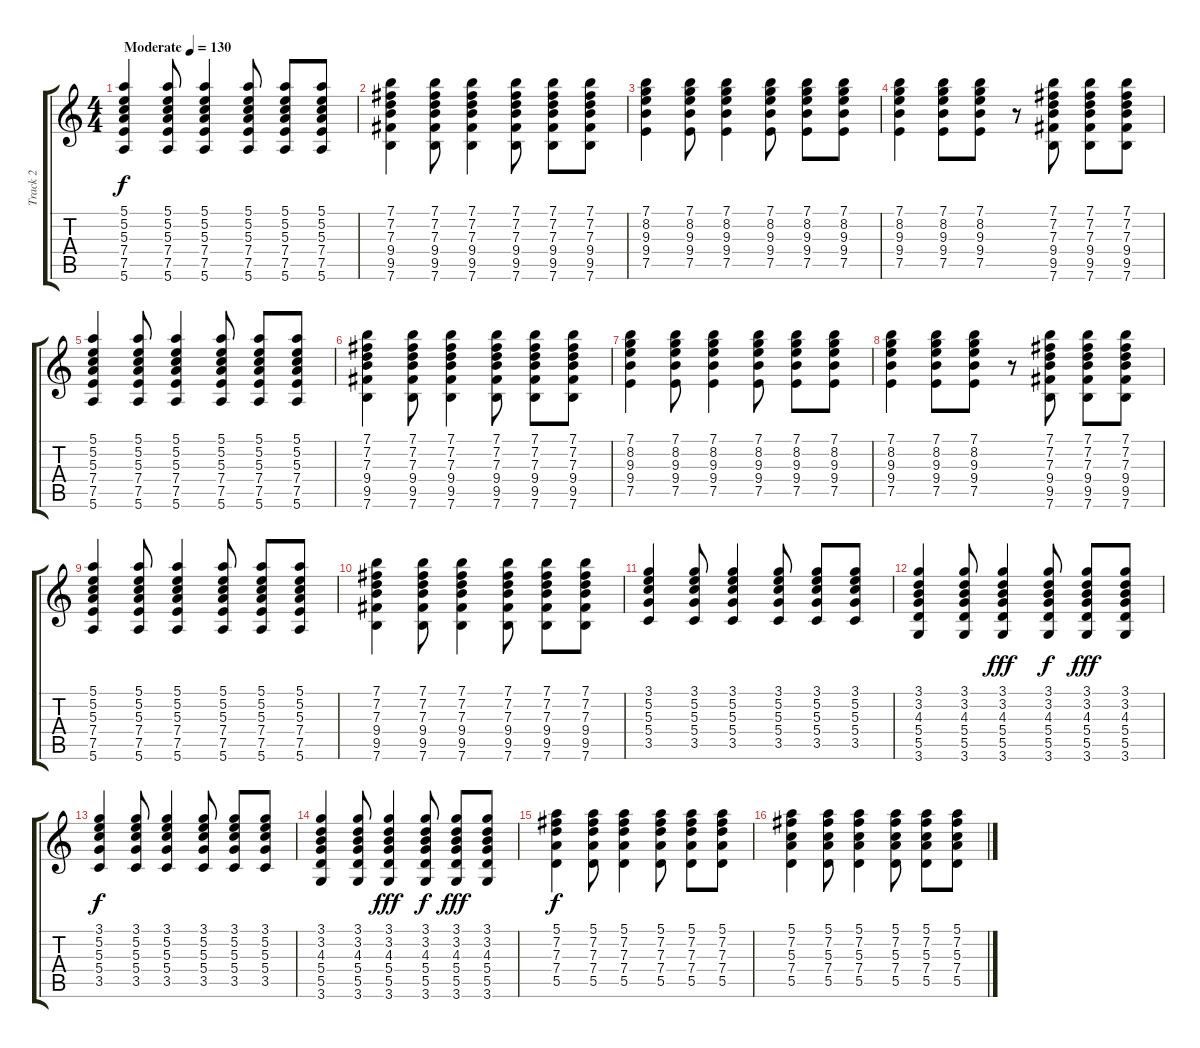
\track ("Track 2" "Track 2") {instrument acousticguitarsteel}
\staff {score tabs}
\tuning (E4 B3 G3 D3 A2 E2) {hide}
\ts (4 4)
\tempo (130 "Moderate")
\clef g2
\ks c
(5.1 5.2 5.3 7.4 7.5 5.6).4{dy f instrument acousticguitarsteel} (5.1 5.2 5.3 7.4 7.5 5.6).8 (5.1 5.2 5.3 7.4 7.5 5.6).4 (5.1 5.2 5.3 7.4 7.5 5.6).8 (5.1 5.2 5.3 7.4 7.5 5.6).8 (5.1 5.2 5.3 7.4 7.5 5.6).8 |
(7.1 7.2 7.3 9.4 9.5 7.6).4 (7.1 7.2 7.3 9.4 9.5 7.6).8 (7.1 7.2 7.3 9.4 9.5 7.6).4 (7.1 7.2 7.3 9.4 9.5 7.6).8 (7.1 7.2 7.3 9.4 9.5 7.6).8 (7.1 7.2 7.3 9.4 9.5 7.6).8 |
(7.1 8.2 9.3 9.4 7.5).4 (7.1 8.2 9.3 9.4 7.5).8 (7.1 8.2 9.3 9.4 7.5).4 (7.1 8.2 9.3 9.4 7.5).8 (7.1 8.2 9.3 9.4 7.5).8 (7.1 8.2 9.3 9.4 7.5).8 |
(7.1 8.2 9.3 9.4 7.5).4 (7.1 8.2 9.3 9.4 7.5).8 (7.1 8.2 9.3 9.4 7.5).8 r.8 (7.1 7.2 7.3 9.4 9.5 7.6).8 (7.1 7.2 7.3 9.4 9.5 7.6).8 (7.1 7.2 7.3 9.4 9.5 7.6).8 |
(5.1 5.2 5.3 7.4 7.5 5.6).4 (5.1 5.2 5.3 7.4 7.5 5.6).8 (5.1 5.2 5.3 7.4 7.5 5.6).4 (5.1 5.2 5.3 7.4 7.5 5.6).8 (5.1 5.2 5.3 7.4 7.5 5.6).8 (5.1 5.2 5.3 7.4 7.5 5.6).8 |
(7.1 7.2 7.3 9.4 9.5 7.6).4 (7.1 7.2 7.3 9.4 9.5 7.6).8 (7.1 7.2 7.3 9.4 9.5 7.6).4 (7.1 7.2 7.3 9.4 9.5 7.6).8 (7.1 7.2 7.3 9.4 9.5 7.6).8 (7.1 7.2 7.3 9.4 9.5 7.6).8 |
(7.1 8.2 9.3 9.4 7.5).4 (7.1 8.2 9.3 9.4 7.5).8 (7.1 8.2 9.3 9.4 7.5).4 (7.1 8.2 9.3 9.4 7.5).8 (7.1 8.2 9.3 9.4 7.5).8 (7.1 8.2 9.3 9.4 7.5).8 |
(7.1 8.2 9.3 9.4 7.5).4 (7.1 8.2 9.3 9.4 7.5).8 (7.1 8.2 9.3 9.4 7.5).8 r.8 (7.1 7.2 7.3 9.4 9.5 7.6).8 (7.1 7.2 7.3 9.4 9.5 7.6).8 (7.1 7.2 7.3 9.4 9.5 7.6).8 |
(5.1 5.2 5.3 7.4 7.5 5.6).4 (5.1 5.2 5.3 7.4 7.5 5.6).8 (5.1 5.2 5.3 7.4 7.5 5.6).4 (5.1 5.2 5.3 7.4 7.5 5.6).8 (5.1 5.2 5.3 7.4 7.5 5.6).8 (5.1 5.2 5.3 7.4 7.5 5.6).8 |
(7.1 7.2 7.3 9.4 9.5 7.6).4 (7.1 7.2 7.3 9.4 9.5 7.6).8 (7.1 7.2 7.3 9.4 9.5 7.6).4 (7.1 7.2 7.3 9.4 9.5 7.6).8 (7.1 7.2 7.3 9.4 9.5 7.6).8 (7.1 7.2 7.3 9.4 9.5 7.6).8 |
(3.1 5.2 5.3 5.4 3.5).4 (3.1 5.2 5.3 5.4 3.5).8 (3.1 5.2 5.3 5.4 3.5).4 (3.1 5.2 5.3 5.4 3.5).8 (3.1 5.2 5.3 5.4 3.5).8 (3.1 5.2 5.3 5.4 3.5).8 |
(3.1 3.2 4.3 5.4 5.5 3.6).4 (3.1 3.2 4.3 5.4 5.5 3.6).8 (3.1 3.2 4.3 5.4 5.5 3.6).4{dy fff} (3.1 3.2 4.3 5.4 5.5 3.6).8{dy f} (3.1 3.2 4.3 5.4 5.5 3.6).8{dy fff} (3.1 3.2 4.3 5.4 5.5 3.6).8 |
(3.1 5.2 5.3 5.4 3.5).4{dy f} (3.1 5.2 5.3 5.4 3.5).8 (3.1 5.2 5.3 5.4 3.5).4 (3.1 5.2 5.3 5.4 3.5).8 (3.1 5.2 5.3 5.4 3.5).8 (3.1 5.2 5.3 5.4 3.5).8 |
(3.1 3.2 4.3 5.4 5.5 3.6).4 (3.1 3.2 4.3 5.4 5.5 3.6).8 (3.1 3.2 4.3 5.4 5.5 3.6).4{dy fff} (3.1 3.2 4.3 5.4 5.5 3.6).8{dy f} (3.1 3.2 4.3 5.4 5.5 3.6).8{dy fff} (3.1 3.2 4.3 5.4 5.5 3.6).8 |
(5.1 7.2 7.3 7.4 5.5).4{dy f} (5.1 7.2 7.3 7.4 5.5).8 (5.1 7.2 7.3 7.4 5.5).4 (5.1 7.2 7.3 7.4 5.5).8 (5.1 7.2 7.3 7.4 5.5).8 (5.1 7.2 7.3 7.4 5.5).8 |
(5.1 7.2 5.3 7.4 5.5).4 (5.1 7.2 5.3 7.4 5.5).8 (5.1 7.2 5.3 7.4 5.5).4 (5.1 7.2 5.3 7.4 5.5).8 (5.1 7.2 5.3 7.4 5.5).8 (5.1 7.2 5.3 7.4 5.5).8
